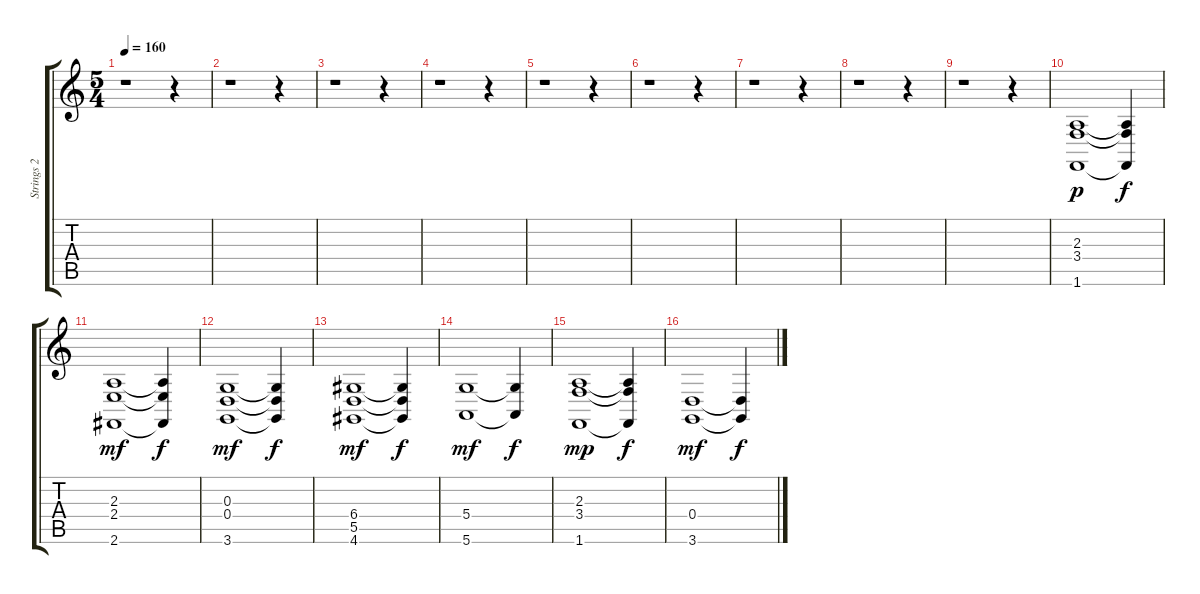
\track ("Strings 2" "Strings 2") {instrument stringensemble2}
\staff {score tabs}
\tuning (E4 B3 G3 D3 A2 E2) {hide}
\ts (5 4)
\tempo 160
\clef g2
\ks c
r.1{dy p} r.4 |
r.1 r.4 |
r.1 r.4 |
r.1 r.4 |
r.1 r.4 |
r.1 r.4 |
r.1 r.4 |
r.1 r.4 |
r.1 r.4 |
(2.3 3.4 1.6).1{volume 12} (2.3{t} 3.4{t} 1.6{t}).4{dy f} |
(2.3 2.4 2.6).1{dy mf} (2.3{t} 2.4{t} 2.6{t}).4{dy f} |
(0.3 0.4 3.6).1{dy mf} (0.3{t} 0.4{t} 3.6{t}).4{dy f} |
(6.4 5.5 4.6).1{dy mf} (6.4{t} 5.5{t} 4.6{t}).4{dy f} |
(5.4 5.6).1{dy mf} (5.4{t} 5.6{t}).4{dy f} |
(2.3 3.4 1.6).1{dy mp} (2.3{t} 3.4{t} 1.6{t}).4{dy f} |
(0.4 3.6).1{dy mf} (0.4{t} 3.6{t}).4{dy f}
